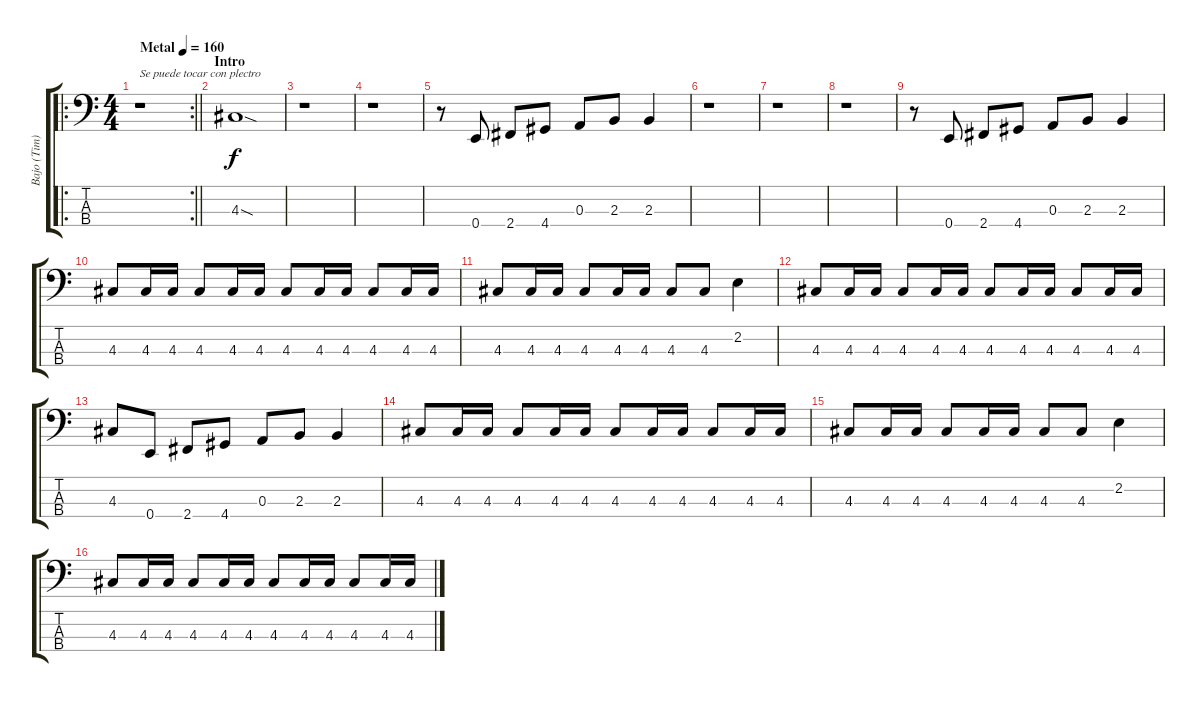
\track ("Bajo (Tim)" "Bajo (Tim)") {instrument electricbassfinger}
\staff {score tabs}
\tuning (G2 D2 A1 E1) {hide}
\ro
\rc 2
\ts (4 4)
\tempo (160 "Metal")
\clef f4
\barLineRight lightlight
\ks c
r.1{txt "Se puede tocar con plectro" dy f instrument electricbassfinger} |
\section ("" "Intro")
4.3{sod}.1 |
r.1 |
r.1 |
r.8 0.4.8 2.4.8 4.4.8 0.3.8 2.3.8 2.3.4 |
r.1 |
r.1 |
r.1 |
r.8 0.4.8 2.4.8 4.4.8 0.3.8 2.3.8 2.3.4 |
4.3.8 4.3.16 4.3.16 4.3.8 4.3.16 4.3.16 4.3.8 4.3.16 4.3.16 4.3.8 4.3.16 4.3.16 |
4.3.8 4.3.16 4.3.16 4.3.8 4.3.16 4.3.16 4.3.8 4.3.8 2.2.4 |
4.3.8 4.3.16 4.3.16 4.3.8 4.3.16 4.3.16 4.3.8 4.3.16 4.3.16 4.3.8 4.3.16 4.3.16 |
4.3.8 0.4.8 2.4.8 4.4.8 0.3.8 2.3.8 2.3.4 |
4.3.8 4.3.16 4.3.16 4.3.8 4.3.16 4.3.16 4.3.8 4.3.16 4.3.16 4.3.8 4.3.16 4.3.16 |
4.3.8 4.3.16 4.3.16 4.3.8 4.3.16 4.3.16 4.3.8 4.3.8 2.2.4 |
4.3.8 4.3.16 4.3.16 4.3.8 4.3.16 4.3.16 4.3.8 4.3.16 4.3.16 4.3.8 4.3.16 4.3.16
